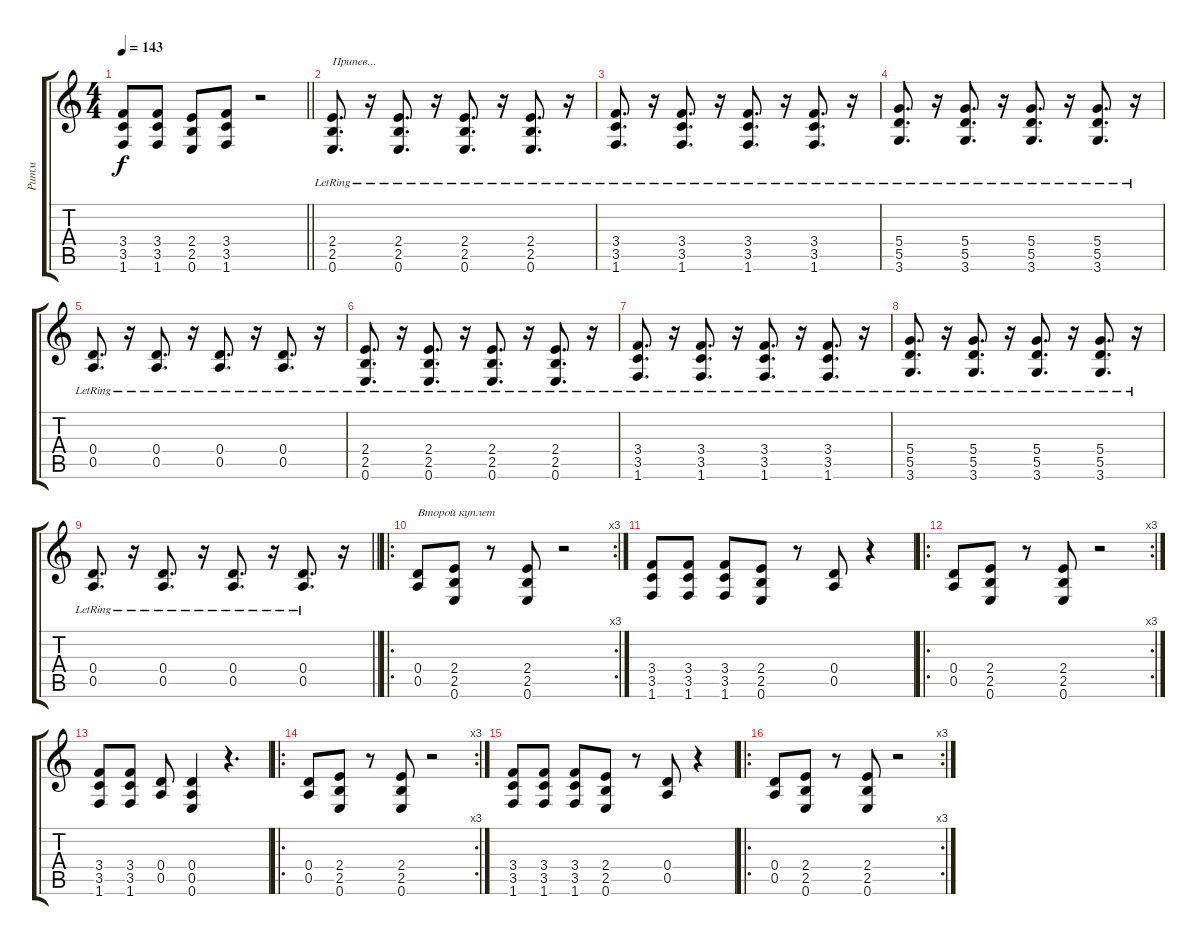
\track ("Ритм" "Ритм") {instrument distortionguitar}
\staff {score tabs}
\tuning (E4 B3 G3 D3 A2 E2) {hide}
\ts (4 4)
\tempo 143
\clef g2
\barLineRight lightlight
\ks c
(3.4 3.5 1.6).8{dy f} (3.4 3.5 1.6).8 (2.4 2.5 0.6).8 (3.4 3.5 1.6).8 r.2 |
(2.4{lr} 2.5{lr} 0.6{lr}).8{d txt "Припев..."} r.16 (2.4{lr} 2.5{lr} 0.6{lr}).8{d} r.16 (2.4{lr} 2.5{lr} 0.6{lr}).8{d} r.16 (2.4{lr} 2.5{lr} 0.6{lr}).8{d} r.16 |
(3.4{lr} 3.5{lr} 1.6{lr}).8{d} r.16 (3.4{lr} 3.5{lr} 1.6{lr}).8{d} r.16 (3.4{lr} 3.5{lr} 1.6{lr}).8{d} r.16 (3.4{lr} 3.5{lr} 1.6{lr}).8{d} r.16 |
(5.4 5.5{lr} 3.6{lr}).8{d} r.16 (5.4 5.5{lr} 3.6{lr}).8{d} r.16 (5.4 5.5{lr} 3.6{lr}).8{d} r.16 (5.4 5.5{lr} 3.6{lr}).8{d} r.16 |
(0.4{lr} 0.5{lr}).8{d} r.16 (0.4{lr} 0.5{lr}).8{d} r.16 (0.4{lr} 0.5{lr}).8{d} r.16 (0.4{lr} 0.5{lr}).8{d} r.16 |
(2.4{lr} 2.5{lr} 0.6{lr}).8{d} r.16 (2.4{lr} 2.5{lr} 0.6{lr}).8{d} r.16 (2.4{lr} 2.5{lr} 0.6{lr}).8{d} r.16 (2.4{lr} 2.5{lr} 0.6{lr}).8{d} r.16 |
(3.4{lr} 3.5{lr} 1.6{lr}).8{d} r.16 (3.4{lr} 3.5{lr} 1.6{lr}).8{d} r.16 (3.4{lr} 3.5{lr} 1.6{lr}).8{d} r.16 (3.4{lr} 3.5{lr} 1.6{lr}).8{d} r.16 |
(5.4 5.5{lr} 3.6{lr}).8{d} r.16 (5.4 5.5{lr} 3.6{lr}).8{d} r.16 (5.4 5.5{lr} 3.6{lr}).8{d} r.16 (5.4 5.5{lr} 3.6{lr}).8{d} r.16 |
\barLineRight lightlight
(0.4{lr} 0.5{lr}).8{d} r.16 (0.4{lr} 0.5{lr}).8{d} r.16 (0.4{lr} 0.5{lr}).8{d} r.16 (0.4{lr} 0.5{lr}).8{d} r.16 |
\ro
\rc 3
(0.4 0.5).8{txt "Второй куплет"} (2.4 2.5 0.6).8 r.8 (2.4 2.5 0.6).8 r.2 |
(3.4 3.5 1.6).8 (3.4 3.5 1.6).8 (3.4 3.5 1.6).8 (2.4 2.5 0.6).8 r.8 (0.4 0.5).8 r.4 |
\ro
\rc 3
(0.4 0.5).8 (2.4 2.5 0.6).8 r.8 (2.4 2.5 0.6).8 r.2 |
(3.4 3.5 1.6).8 (3.4 3.5 1.6).8 (0.4 0.5).8 (0.4 0.5 0.6).4 r.4{d} |
\ro
\rc 3
(0.4 0.5).8 (2.4 2.5 0.6).8 r.8 (2.4 2.5 0.6).8 r.2 |
(3.4 3.5 1.6).8 (3.4 3.5 1.6).8 (3.4 3.5 1.6).8 (2.4 2.5 0.6).8 r.8 (0.4 0.5).8 r.4 |
\ro
\rc 3
(0.4 0.5).8 (2.4 2.5 0.6).8 r.8 (2.4 2.5 0.6).8 r.2
